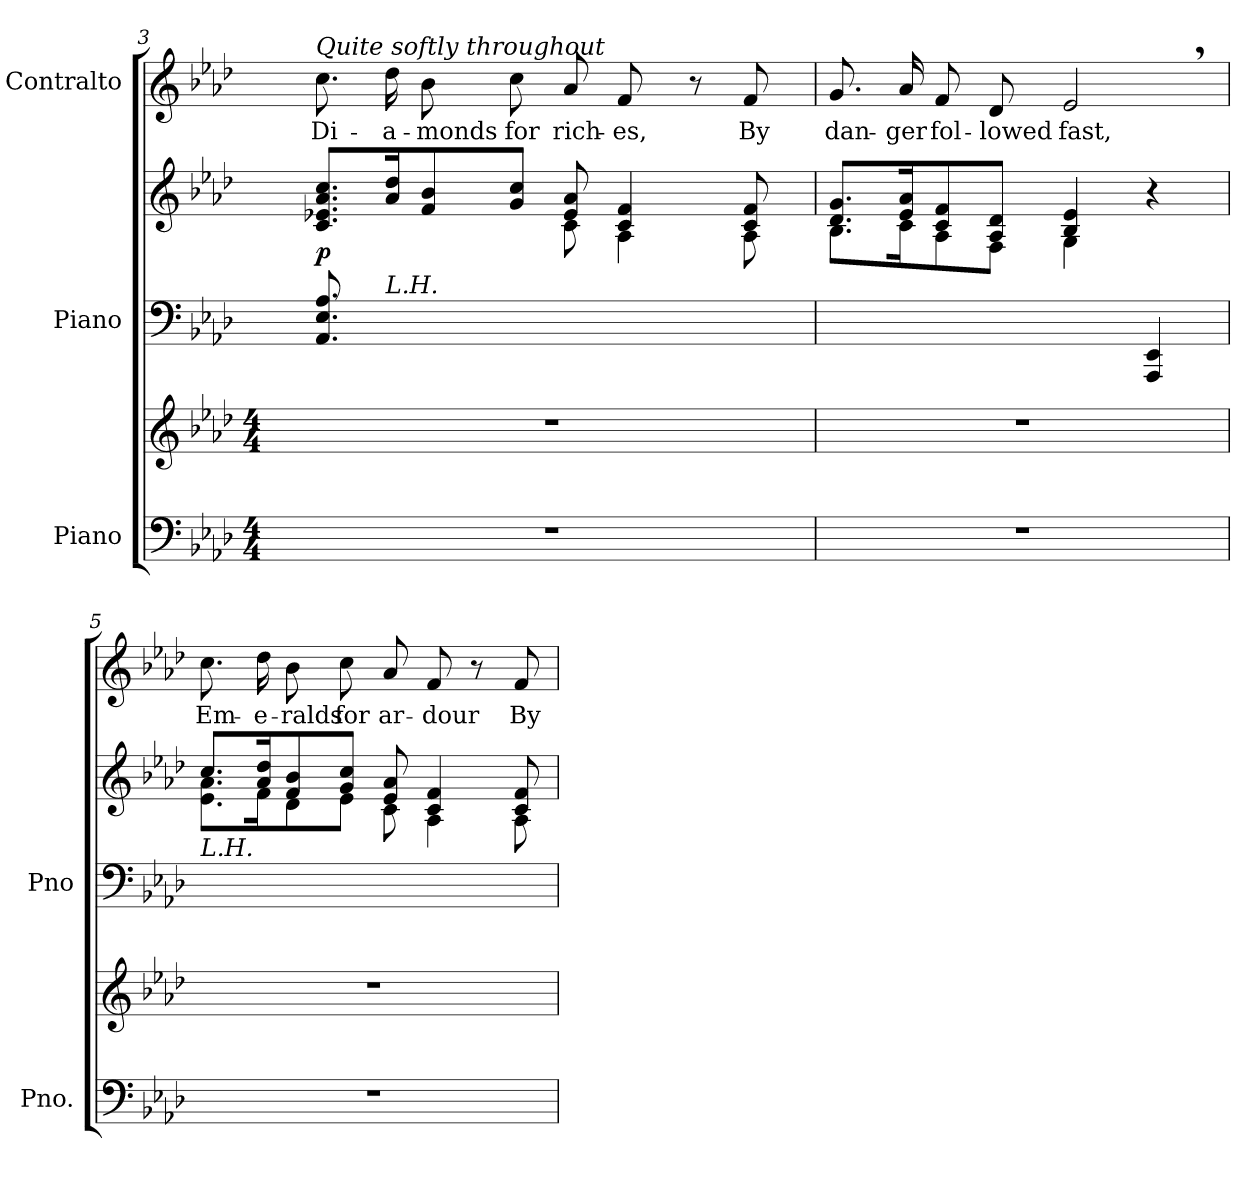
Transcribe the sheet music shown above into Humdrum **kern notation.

**kern	**kern	**kern	**kern	**dynam	**kern	**text
*part3	*part3	*part2	*part2	*part2	*part1	*part1
*staff5	*staff4	*staff3	*staff2	*staff2/3	*staff1	*staff1
*I"Piano	*	*I"Piano	*	*	*I"Contralto	*
*I'Pno.	*	*I'Pno	*	*	*	*
*clefF4	*clefG2	*clefF4	*clefG2	*	*clefG2	*
*k[b-e-a-d-]	*k[b-e-a-d-]	*k[b-e-a-d-]	*k[b-e-a-d-]	*	*k[b-e-a-d-]	*
*M4/4	*M4/4	*	*	*	*	*
=3	=3	=3	=3	=3	=3	=3
*	*	*	*^	*	*	*
!	!	!	!	!	!	!LO:TX:i:t=Quite softly throughout	!
!	!	!	!	!	!LO:DY:b	!	!
1r	1r	8.AA-/ 8.E-/ 8.A-/L	8.c/ 8.e-X/ 8.a-/ 8.cc/L	8.ryy	p	8.cc\	Di-
!	!	!LO:TX:a:i:t=L.H.	!	!	!	!	!
.	.	2ryy	16a-/ 16dd-/K	16f\K	.	16dd-\	-a-
.	.	.	8f/ 8b-/	8d-\	.	8b-\	-monds
.	.	.	8g/ 8cc/J	8e-\J	.	8cc\	for
.	.	.	8e-/ 8a-/	8c\	.	8a-/	rich-
.	.	.	4c/ 4f/	4A-\	.	8f/	-es,
.	.	4ryy	.	.	.	.	.
.	.	.	.	.	.	8r	.
.	.	.	8c/ 8f/	8A-\	.	8f/	By
.	.	16ryy	.	.	.	.	.
=4	=4	=4	=4	=4	=4	=4	=4
!	!	!	!LO:TX:a:color=#FFFFFF:t=.	!	!	!	!
!	!	!LO:TX:a:color=#FFFFFF:t=.	!	!	!	!	!
1r	1r	2.ryy	8.d-/ 8.g/L	8.B-\L	.	8.g/	dan-
.	.	.	16e-/ 16a-/K	16c\K	.	16a-/	-ger
.	.	.	8c/ 8f/	8A-\	.	8f/	fol-
.	.	.	8A-/ 8d-/J	8F\J	.	8d-/	-lowed
.	.	.	4B-/ 4e-/	4G\	.	2e-,/	fast,
.	.	(>4AAA-/ 4EE-/	4r	4ryy	.	.	.
=5	=5	=5	=5	=5	=5	=5	=5
!	!	!LO:TX:a:i:t=L.H.	!	!	!	!	!
1r	1r	1ryy	8.cc/L	8.e-\ 8.a-\L)	.	8.cc\	Em-
.	.	.	16a-/ 16dd-/K	16f\K	.	16dd-\	-e-
.	.	.	8f/ 8b-/	8d-\	.	8b-\	-ralds
.	.	.	8g/ 8cc/J	8e-\J	.	8cc\	for
.	.	.	8e-/ 8a-/	8c\	.	8a-/	ar-
.	.	.	4c/ 4f/	4A-\	.	8f/	-dour
.	.	.	.	.	.	8r	.
.	.	.	8c/ 8f/	8A-\	.	8f/	By
*	*	*	*v	*v	*	*	*
=	=	=	=	=	=	=
*-	*-	*-	*-	*-	*-	*-
